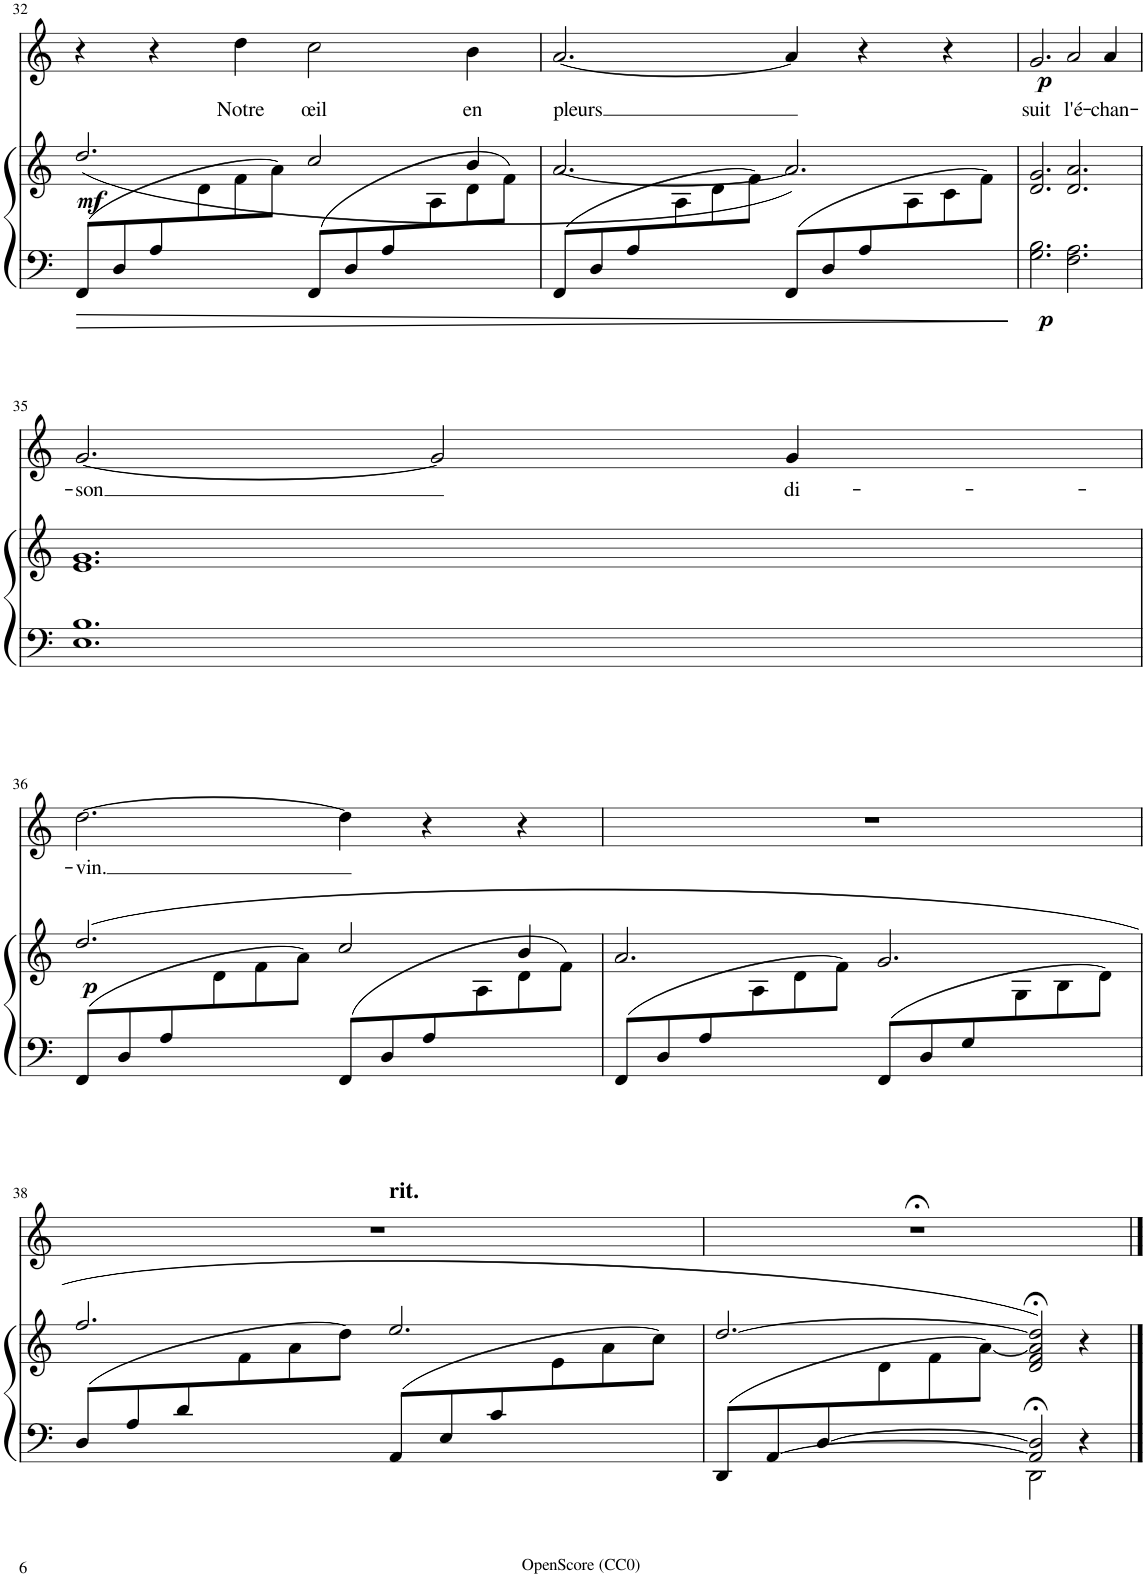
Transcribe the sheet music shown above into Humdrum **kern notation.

**kern	**kern	**dynam	**kern	**text	**dynam
*part2	*part2	*part2	*part1	*part1	*part1
*staff3	*staff2	*staff2/3	*staff1	*staff1	*staff1
*I"Piano	*	*	*I"Voice	*	*
*I'Pno	*	*	*	*	*
!!LO:PB:g=z
*clefF4	*clefG2	*	*clefG2	*	*
*k[]	*k[]	*	*k[]	*	*
*M6/4	*M6/4	*	*M6/4	*	*
=32	=32	=32	=32	=32	=32
!	!	!LO:HP:b=2	!	!	!
*	*^	*	*	*	*
!	!	!	!LO:DY:n=1:b	!	!	!
(8FF/L	(2.dd/	4.ryy	> mf	4r	.	.
8D/	.	.	.	.	.	.
8A/	.	.	.	4r	.	.
4.ryy	.	8d\	.	.	.	.
!	!	!	!	!	!LO:LY:b	!
.	.	8f\	.	4dd\	Notre	.
.	.	8a\J)	.	.	.	.
!	!	!	!	!	!LO:LY:b	!
(8FF/L	2cc/	4.ryy	.	2cc\	œil	.
8D/	.	.	.	.	.	.
8A/	.	.	.	.	.	.
4.ryy	.	8A\	.	.	.	.
!	!	!	!	!	!LO:LY:b	!
.	4b/	8d\	.	4b\	en	.
.	.	8f\J)	.	.	.	.
=33	=33	=33	=33	=33	=33	=33
!	!	!	!	!	!LO:LY:b	!
(8FF/L	[2.a/	4.ryy	.	[2.a/	pleurs	.
8D/	.	.	.	.	.	.
8A/	.	.	.	.	.	.
4.ryy	.	8A\	.	.	.	.
.	.	8d\	.	.	.	.
.	.	8f\J)	.	.	.	.
(8FF/L	2.a/])	4.ryy	.	4a/]	.	.
8D/	.	.	.	.	.	.
8A/	.	.	.	4r	.	.
4.ryy	.	8A\	.	.	.	.
.	.	8c\	.	4r	.	.
.	.	8f\J)	.	.	.	.
*	*v	*v	*	*	*	*
.	.	]	.	.	.
=34	=34	=34	=34	=34	=34
!	!	!LO:DY:b=2	!	!LO:LY:b	!LO:DY:b
2.G\ 2.B\	2.d/ 2.g/	p	2.g/	suit	p
!	!	!	!	!LO:LY:b	!
2.F\ 2.A\	2.d/ 2.a/	.	2a/	l'é-	.
!	!	!	!	!LO:LY:b	!
.	.	.	4a/	-chan-	.
!!LO:LB:g=z
=35	=35	=35	=35	=35	=35
!	!	!	!	!LO:LY:b	!
1.E 1.B	1.e 1.g	.	[2.g/	-son	.
.	.	.	2g/]	.	.
!	!	!	!	!LO:LY:b	!
.	.	.	4g/	di-	.
!!LO:LB:g=z
=36	=36	=36	=36	=36	=36
*	*^	*	*	*	*
!	!	!	!LO:DY:b	!	!LO:LY:b	!
(8FF/L	(2.dd/	4.ryy	p	[2.dd\	-vin.	.
8D/	.	.	.	.	.	.
8A/	.	.	.	.	.	.
4.ryy	.	8d\	.	.	.	.
.	.	8f\	.	.	.	.
.	.	8a\J)	.	.	.	.
(8FF/L	2cc/	4.ryy	.	4dd\]	.	.
8D/	.	.	.	.	.	.
8A/	.	.	.	4r	.	.
4.ryy	.	8A\	.	.	.	.
.	4b/	8d\	.	4r	.	.
.	.	8f\J)	.	.	.	.
=37	=37	=37	=37	=37	=37	=37
(8FF/L	2.a/	4.ryy	.	1.r	.	.
8D/	.	.	.	.	.	.
8A/	.	.	.	.	.	.
4.ryy	.	8A\	.	.	.	.
.	.	8d\	.	.	.	.
.	.	8f\J)	.	.	.	.
(8FF/L	2.g/	4.ryy	.	.	.	.
8D/	.	.	.	.	.	.
8G/	.	.	.	.	.	.
4.ryy	.	8G\	.	.	.	.
.	.	8B\	.	.	.	.
.	.	8d\J)	.	.	.	.
!!LO:LB:g=z
=38	=38	=38	=38	=38	=38	=38
*	*	*	*	*^	*	*
(8D/L	2.ff/	4.ryy	.	1.r	2.ryy	.	.
8A/	.	.	.	.	.	.	.
8d/	.	.	.	.	.	.	.
4.ryy	.	8f\	.	.	.	.	.
.	.	8a\	.	.	.	.	.
.	.	8dd\J)	.	.	.	.	.
!	!	!	!	!	!LO:TX:a:B:t=rit.	!	!
(8AA/L	2.ee/	4.ryy	.	.	2.ryy	.	.
8E/	.	.	.	.	.	.	.
8c/	.	.	.	.	.	.	.
4.ryy	.	8e\	.	.	.	.	.
.	.	8a\	.	.	.	.	.
.	.	8cc\J)	.	.	.	.	.
*	*	*	*	*v	*v	*	*
=39	=39	=39	=39	=39	=39	=39
*^	*	*	*	*	*	*
*	*^	*	*	*	*	*	*
(8DD/L	2.ryy	4.ryy	[2.dd/	4.ryy	.	1.r;<	.	.
[8AA/	.	.	.	.	.	.	.	.
[8D/	.	.	.	.	.	.	.	.
1ryy	.	4.ryy	.	8d\	.	.	.	.
.	.	.	.	8f\	.	.	.	.
.	.	.	.	[8a\J)	.	.	.	.
.	2AA/];< 2D/];<	2DD\	2d/;< 2f/;< 2a/];< 2dd/];<)	2.ryy	.	.	.	.
.	4r	4ryy	4r	.	.	.	.	.
8ryy	.	.	.	.	.	.	.	.
*v	*v	*v	*	*	*	*	*	*
*	*v	*v	*	*	*	*
==	==	==	==	==	==
*-	*-	*-	*-	*-	*-
